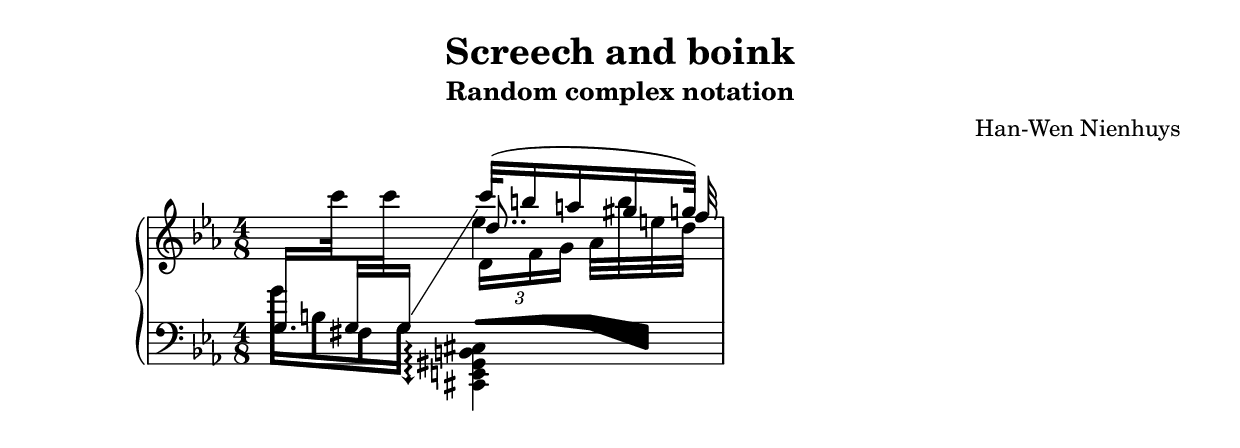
\version "2.4.0"
\header {
    title = "Screech and boink"
    subtitle = "Random complex notation"
    composer = "Han-Wen Nienhuys"
}

\score {
     \context PianoStaff <<
	\context Staff = "up" {
	    \time 4/8
	    \key c \minor


	    << {
		\revert Stem #'direction
		\change Staff = down
		\set subdivideBeams = ##t	     
		g16.[
		    \change Staff = up
		    c'''32 	\change Staff = down
		    g32 \change Staff = up
		    c'''32	\change Staff = down
		    g16]
		\change Staff = up
		\override Stem  #'direction = #1
		\set followVoice = ##t
		c'''32([ b''16 a''16 gis''16 g''32)]  } \\
	       { s4 \times 2/3 { d'16[ f' g'] } as'32[ b''32 e'' d''] } \\
	       { s4 \autoBeamOff d''8.. f''32  } \\
	       { s4 es''4 }
	   >>
	}

	\context Staff = "down" {
	    \clef bass
	    \key c \minor
	    \set subdivideBeams = ##f
	    \override Stem  #'french-beaming = ##t
	    \override Beam  #'thickness = #0.3
	    \override Stem  #'thickness = #4.0
	    g'16[ b16 fis16 g16]
	    << \makeClusters { 
		as16 <as b>
		<g b>
		<g cis>
	    } \\
	       {
		   \override Staff.Arpeggio  #'arpeggio-direction =#-1
		   <cis, e, gis, b, cis>4\arpeggio  }
	   >>
	}
    >>
    \midi { \tempo 8 = 60 }

    \layout {
	raggedright = ##t 

	\context {
	    \Staff
	    \consists Horizontal_bracket_engraver
	}
	
    }
}
